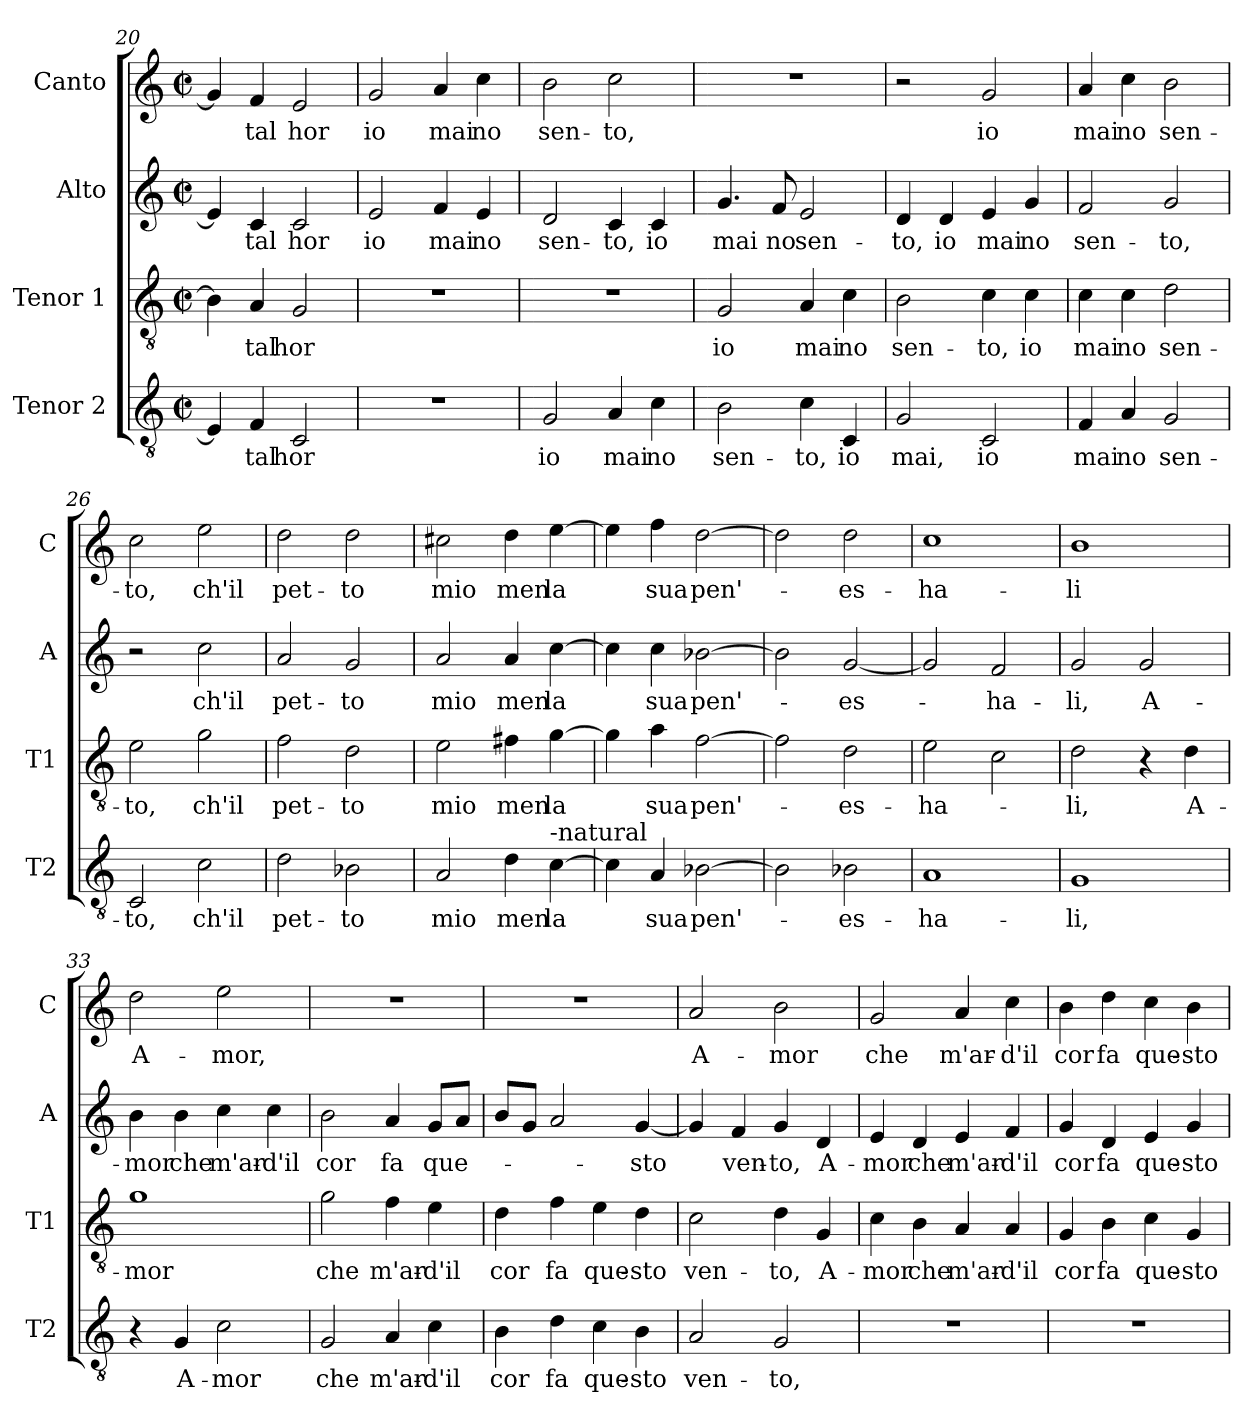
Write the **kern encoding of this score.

**kern	**text	**kern	**text	**kern	**text	**kern	**text
*part4	*part4	*part3	*part3	*part2	*part2	*part1	*part1
*staff4	*staff4	*staff3	*staff3	*staff2	*staff2	*staff1	*staff1
*I"Tenor 2	*	*I"Tenor 1	*	*I"Alto	*	*I"Canto	*
*I'T2	*	*I'T1	*	*I'A	*	*I'C	*
*clefGv2	*	*clefGv2	*	*clefG2	*	*clefG2	*
*k[]	*	*k[]	*	*k[]	*	*k[]	*
*C:	*	*C:	*	*C:	*	*C:	*
*M2/2	*	*M2/2	*	*M2/2	*	*M2/2	*
*met(c|)	*	*met(c|)	*	*met(c|)	*	*met(c|)	*
=20	=20	=20	=20	=20	=20	=20	=20
4E/]	.	4B\]	.	4e/]	.	4g/]	.
!	!LO:LY:b	!	!LO:LY:b	!	!LO:LY:b	!	!LO:LY:b
4F/	tal	4A/	tal	4c/	tal	4f/	tal
!	!LO:LY:b	!	!LO:LY:b	!	!LO:LY:b	!	!LO:LY:b
2C/	hor	2G/	hor	2c/	hor	2e/	hor
=21	=21	=21	=21	=21	=21	=21	=21
!	!	!	!	!	!LO:LY:b	!	!LO:LY:b
1r	.	1r	.	2e/	io	2g/	io
!	!	!	!	!	!LO:LY:b	!	!LO:LY:b
.	.	.	.	4f/	mai	4a/	mai
!	!	!	!	!	!LO:LY:b	!	!LO:LY:b
.	.	.	.	4e/	no	4cc\	no
=22	=22	=22	=22	=22	=22	=22	=22
!	!LO:LY:b	!	!	!	!LO:LY:b	!	!LO:LY:b
2G/	io	1r	.	2d/	sen-	2b\	sen-
!	!LO:LY:b	!	!	!	!LO:LY:b	!	!LO:LY:b
4A/	mai	.	.	4c/	-to,	2cc\	-to,
!	!LO:LY:b	!	!	!	!LO:LY:b	!	!
4c\	no	.	.	4c/	io	.	.
=23	=23	=23	=23	=23	=23	=23	=23
!	!LO:LY:b	!	!LO:LY:b	!	!LO:LY:b	!	!
2B\	sen-	2G/	io	4.g/	mai	1r	.
!	!	!	!	!	!LO:LY:b	!	!
.	.	.	.	8f/	no	.	.
!	!LO:LY:b	!	!LO:LY:b	!	!LO:LY:b	!	!
4c\	-to,	4A/	mai	2e/	sen-	.	.
!	!LO:LY:b	!	!LO:LY:b	!	!	!	!
4C/	io	4c\	no	.	.	.	.
!!LO:LB:g=z
=24	=24	=24	=24	=24	=24	=24	=24
!	!LO:LY:b	!	!LO:LY:b	!	!LO:LY:b	!	!
2G/	mai,	2B\	sen-	4d/	-to,	2r	.
!	!	!	!	!	!LO:LY:b	!	!
.	.	.	.	4d/	io	.	.
!	!LO:LY:b	!	!LO:LY:b	!	!LO:LY:b	!	!LO:LY:b
2C/	io	4c\	-to,	4e/	mai	2g/	io
!	!	!	!LO:LY:b	!	!LO:LY:b	!	!
.	.	4c\	io	4g/	no	.	.
=25	=25	=25	=25	=25	=25	=25	=25
!	!LO:LY:b	!	!LO:LY:b	!	!LO:LY:b	!	!LO:LY:b
4F/	mai	4c\	mai	2f/	sen-	4a/	mai
!	!LO:LY:b	!	!LO:LY:b	!	!	!	!LO:LY:b
4A/	no	4c\	no	.	.	4cc\	no
!	!LO:LY:b	!	!LO:LY:b	!	!LO:LY:b	!	!LO:LY:b
2G/	sen-	2d\	sen-	2g/	-to,	2b\	sen-
=26	=26	=26	=26	=26	=26	=26	=26
!	!LO:LY:b	!	!LO:LY:b	!	!	!	!LO:LY:b
2C/	-to,	2e\	-to,	2r	.	2cc\	-to,
!	!LO:LY:b	!	!LO:LY:b	!	!LO:LY:b	!	!LO:LY:b
2c\	ch'il	2g\	ch'il	2cc\	ch'il	2ee\	ch'il
=27	=27	=27	=27	=27	=27	=27	=27
!	!LO:LY:b	!	!LO:LY:b	!	!LO:LY:b	!	!LO:LY:b
2d\	pet-	2f\	pet-	2a/	pet-	2dd\	pet-
!	!LO:LY:b	!	!LO:LY:b	!	!LO:LY:b	!	!LO:LY:b
2B-X\	-to	2d\	-to	2g/	-to	2dd\	-to
=28	=28	=28	=28	=28	=28	=28	=28
!	!LO:LY:b	!	!LO:LY:b	!	!LO:LY:b	!	!LO:LY:b
2A/	mio	2e\	mio	2a/	mio	2cc#X\	mio
!	!LO:LY:b	!	!LO:LY:b	!	!LO:LY:b	!	!LO:LY:b
4d\	men	4f#X\	men	4a/	men	4dd\	men
!LO:TX:a:t=-natural	!	!	!	!	!	!	!
!	!LO:LY:b	!	!LO:LY:b	!	!LO:LY:b	!	!LO:LY:b
[4c\	la	[4g\	la	[4cc\	la	[4ee\	la
=29	=29	=29	=29	=29	=29	=29	=29
4c\]	.	4g\]	.	4cc\]	.	4ee\]	.
!	!LO:LY:b	!	!LO:LY:b	!	!LO:LY:b	!	!LO:LY:b
4A/	sua	4a\	sua	4cc\	sua	4ff\	sua
!	!LO:LY:b	!	!LO:LY:b	!	!LO:LY:b	!	!LO:LY:b
[2B-X\	pen'-	[2f\	pen'-	[2b-X\	pen'-	[2dd\	pen'-
!!LO:LB:g=z
=30	=30	=30	=30	=30	=30	=30	=30
2B-\]	.	2f\]	.	2b-\]	.	2dd\]	.
!	!LO:LY:b	!	!LO:LY:b	!	!LO:LY:b	!	!LO:LY:b
2B-X\	-es-	2d\	-es-	[2g/	-es-	2dd\	-es-
=31	=31	=31	=31	=31	=31	=31	=31
!	!LO:LY:b	!	!LO:LY:b	!	!	!	!LO:LY:b
1A	-ha-	2e\	-ha-	2g/]	.	1cc	-ha-
!	!	!	!	!	!LO:LY:b	!	!
.	.	2c\	.	2f/	-ha-	.	.
=32	=32	=32	=32	=32	=32	=32	=32
!	!LO:LY:b	!	!LO:LY:b	!	!LO:LY:b	!	!LO:LY:b
1G	-li,	2d\	-li,	2g/	-li,	1b	-li
!	!	!	!	!	!LO:LY:b	!	!
.	.	4r	.	2g/	A-	.	.
!	!	!	!LO:LY:b	!	!	!	!
.	.	4d\	A-	.	.	.	.
=33	=33	=33	=33	=33	=33	=33	=33
!	!	!	!LO:LY:b	!	!LO:LY:b	!	!LO:LY:b
4r	.	1g	-mor	4b\	-mor	2dd\	A-
!	!LO:LY:b	!	!	!	!LO:LY:b	!	!
4G/	A-	.	.	4b\	che	.	.
!	!LO:LY:b	!	!	!	!LO:LY:b	!	!LO:LY:b
2c\	-mor	.	.	4cc\	m'ar-	2ee\	-mor,
!	!	!	!	!	!LO:LY:b	!	!
.	.	.	.	4cc\	-d'il	.	.
=34	=34	=34	=34	=34	=34	=34	=34
!	!LO:LY:b	!	!LO:LY:b	!	!LO:LY:b	!	!
2G/	che	2g\	che	2b\	cor	1r	.
!	!LO:LY:b	!	!LO:LY:b	!	!LO:LY:b	!	!
4A/	m'ar-	4f\	m'ar-	4a/	fa	.	.
!	!LO:LY:b	!	!LO:LY:b	!	!LO:LY:b	!	!
4c\	-d'il	4e\	-d'il	8g/L	que-	.	.
.	.	.	.	8a/J	.	.	.
=35	=35	=35	=35	=35	=35	=35	=35
!	!LO:LY:b	!	!LO:LY:b	!	!	!	!
4B\	cor	4d\	cor	8b/L	.	1r	.
.	.	.	.	8g/J	.	.	.
!	!LO:LY:b	!	!LO:LY:b	!	!	!	!
4d\	fa	4f\	fa	2a/	.	.	.
!	!LO:LY:b	!	!LO:LY:b	!	!	!	!
4c\	que-	4e\	que-	.	.	.	.
!	!LO:LY:b	!	!LO:LY:b	!	!LO:LY:b	!	!
4B\	-sto	4d\	-sto	[4g/	-sto	.	.
!!LO:LB:g=z
=36	=36	=36	=36	=36	=36	=36	=36
!	!LO:LY:b	!	!LO:LY:b	!	!	!	!LO:LY:b
2A/	ven-	2c\	ven-	4g/]	.	2a/	A-
!	!	!	!	!	!LO:LY:b	!	!
.	.	.	.	4f/	ven-	.	.
!	!LO:LY:b	!	!LO:LY:b	!	!LO:LY:b	!	!LO:LY:b
2G/	-to,	4d\	-to,	4g/	-to,	2b\	-mor
!	!	!	!LO:LY:b	!	!LO:LY:b	!	!
.	.	4G/	A-	4d/	A-	.	.
=37	=37	=37	=37	=37	=37	=37	=37
!	!	!	!LO:LY:b	!	!LO:LY:b	!	!LO:LY:b
1r	.	4c\	-mor	4e/	-mor	2g/	che
!	!	!	!LO:LY:b	!	!LO:LY:b	!	!
.	.	4B\	che	4d/	che	.	.
!	!	!	!LO:LY:b	!	!LO:LY:b	!	!LO:LY:b
.	.	4A/	m'ar-	4e/	m'ar-	4a/	m'ar-
!	!	!	!LO:LY:b	!	!LO:LY:b	!	!LO:LY:b
.	.	4A/	-d'il	4f/	-d'il	4cc\	-d'il
=38	=38	=38	=38	=38	=38	=38	=38
!	!	!	!LO:LY:b	!	!LO:LY:b	!	!LO:LY:b
1r	.	4G/	cor	4g/	cor	4b\	cor
!	!	!	!LO:LY:b	!	!LO:LY:b	!	!LO:LY:b
.	.	4B\	fa	4d/	fa	4dd\	fa
!	!	!	!LO:LY:b	!	!LO:LY:b	!	!LO:LY:b
.	.	4c\	que-	4e/	que-	4cc\	que-
!	!	!	!LO:LY:b	!	!LO:LY:b	!	!LO:LY:b
.	.	4G/	-sto	4g/	-sto	4b\	-sto
=	=	=	=	=	=	=	=
*-	*-	*-	*-	*-	*-	*-	*-
